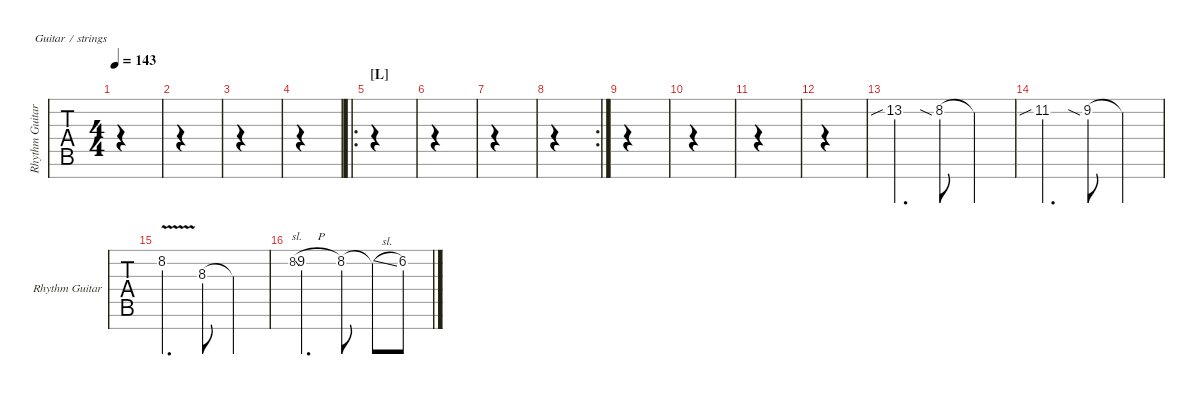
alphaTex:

\defaultSystemsLayout 4
\hideDynamics
\bracketExtendMode nobrackets
\singleTrackTrackNamePolicy allsystems
\multiTrackTrackNamePolicy allsystems
\firstSystemTrackNameMode fullname
\otherSystemsTrackNameMode fullname
\otherSystemsTrackNameOrientation horizontal
\track ("Rhythm Guitar" "E-Gt7") {instrument electricguitarclean}
\staff {tabs}
\tuning (E4 B3 G3 D3 A2 E2 B1)
\ts (4 4)
\tempo 143
\clef g2
\ks bminor
|
|
|
|
\ro
\section ("L" "")
|
|
|
\rc 2
|
|
|
|
|
13.2{sib}.4{d} 8.2{sia}.8 8.2{t}.4 |
11.2{sib}.4{d} 9.2{sia}.8 9.2{t}.4 |
8.2{v}.4{d} 8.3.8 8.3{t}.4 |
8.2{sl}.8{gr} 9.2{h}.4{d} 8.2.8 8.2{sl t}.8 6.2.8
